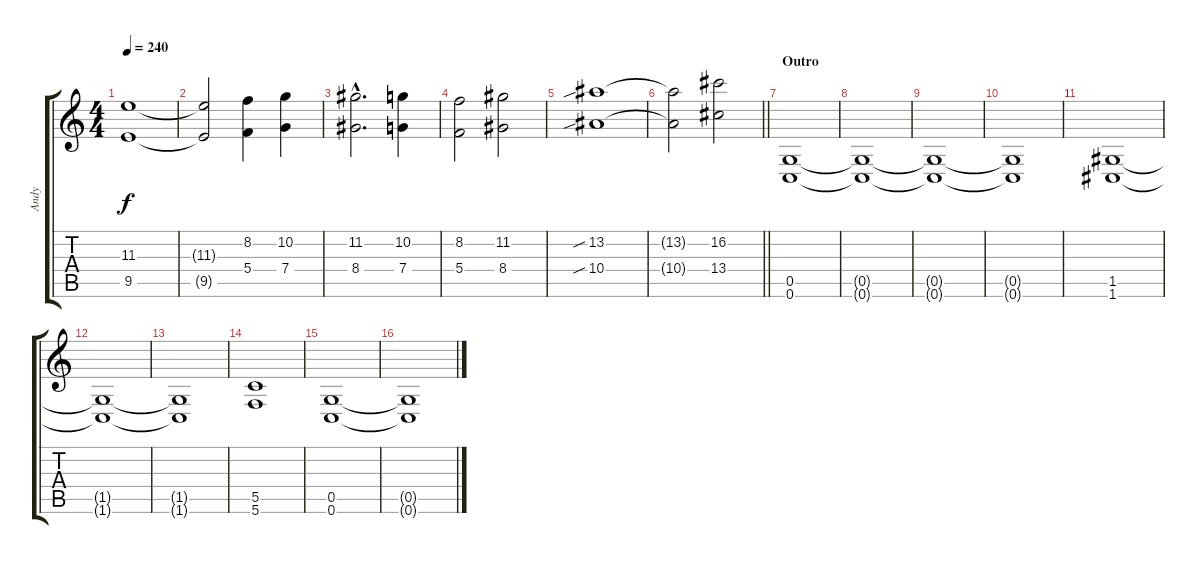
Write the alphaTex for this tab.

\track ("Andy" "Andy") {instrument distortionguitar}
\staff {score tabs}
\tuning (D4 A3 F3 C3 G2 C2) {hide}
\ts (4 4)
\tempo 240
\clef g2
\ks c
(11.3{t} 9.5{t}).1{dy f} |
(11.3{t} 9.5{t}).2 (8.2 5.4).4 (10.2 7.4).4 |
(11.2{hac} 8.4{hac}).2{d} (10.2 7.4).4 |
(8.2 5.4).2 (11.2 8.4).2 |
(13.2{sib} 10.4{sib}).1 |
\barLineRight lightlight
(13.2{t} 10.4{t}).2 (16.2 13.4).2 |
\section ("" "Outro")
(0.5 0.6).1 |
(0.5{t} 0.6{t}).1 |
(0.5{t} 0.6{t}).1 |
(0.5{t} 0.6{t}).1 |
(1.5 1.6).1 |
(1.5{t} 1.6{t}).1 |
(1.5{t} 1.6{t}).1 |
(5.5 5.6).1 |
(0.5 0.6).1 |
(0.5{t} 0.6{t}).1
